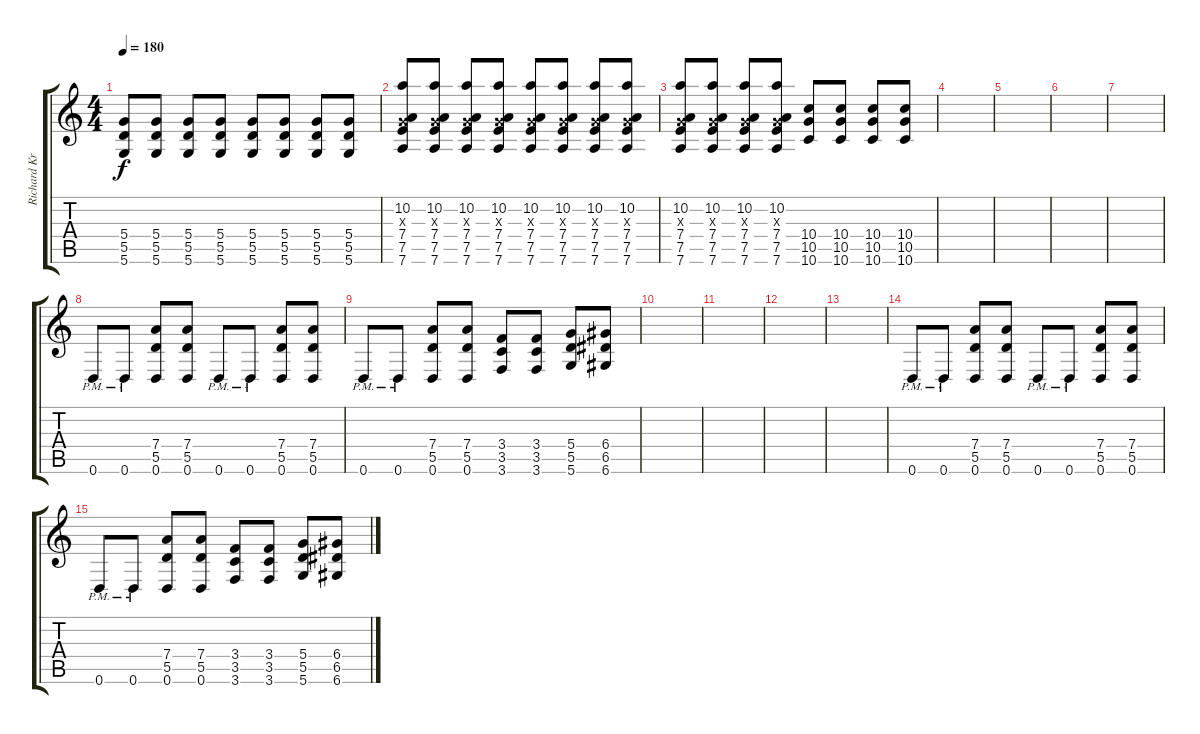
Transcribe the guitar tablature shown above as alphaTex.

\track ("Richard Kruspe" "Richard Kr") {instrument distortionguitar}
\staff {score tabs}
\tuning (E4 B3 G3 D3 A2 D2) {hide}
\ts (4 4)
\tempo 180
\clef g2
\ks c
(5.4 5.5 5.6).8{dy f} (5.4 5.5 5.6).8 (5.4 5.5 5.6).8 (5.4 5.5 5.6).8 (5.4 5.5 5.6).8 (5.4 5.5 5.6).8 (5.4 5.5 5.6).8 (5.4 5.5 5.6).8 |
(10.2 0.3{x} 7.4 7.5 7.6).8 (10.2 0.3{x} 7.4 7.5 7.6).8 (10.2 0.3{x} 7.4 7.5 7.6).8 (10.2 0.3{x} 7.4 7.5 7.6).8 (10.2 0.3{x} 7.4 7.5 7.6).8 (10.2 0.3{x} 7.4 7.5 7.6).8 (10.2 0.3{x} 7.4 7.5 7.6).8 (10.2 0.3{x} 7.4 7.5 7.6).8 |
(10.2 0.3{x} 7.4 7.5 7.6).8 (10.2 0.3{x} 7.4 7.5 7.6).8 (10.2 0.3{x} 7.4 7.5 7.6).8 (10.2 0.3{x} 7.4 7.5 7.6).8 (10.4 10.5 10.6).8 (10.4 10.5 10.6).8 (10.4 10.5 10.6).8 (10.4 10.5 10.6).8 |
|
|
|
|
0.6{pm}.8 0.6{pm}.8 (7.4 5.5 0.6).8 (7.4 5.5 0.6).8 0.6{pm}.8 0.6{pm}.8 (7.4 5.5 0.6).8 (7.4 5.5 0.6).8 |
0.6{pm}.8 0.6{pm}.8 (7.4 5.5 0.6).8 (7.4 5.5 0.6).8 (3.4 3.5 3.6).8 (3.4 3.5 3.6).8 (5.4 5.5 5.6).8 (6.4 6.5 6.6).8 |
|
|
|
|
0.6{pm}.8 0.6{pm}.8 (7.4 5.5 0.6).8 (7.4 5.5 0.6).8 0.6{pm}.8 0.6{pm}.8 (7.4 5.5 0.6).8 (7.4 5.5 0.6).8 |
0.6{pm}.8 0.6{pm}.8 (7.4 5.5 0.6).8 (7.4 5.5 0.6).8 (3.4 3.5 3.6).8 (3.4 3.5 3.6).8 (5.4 5.5 5.6).8 (6.4 6.5 6.6).8
